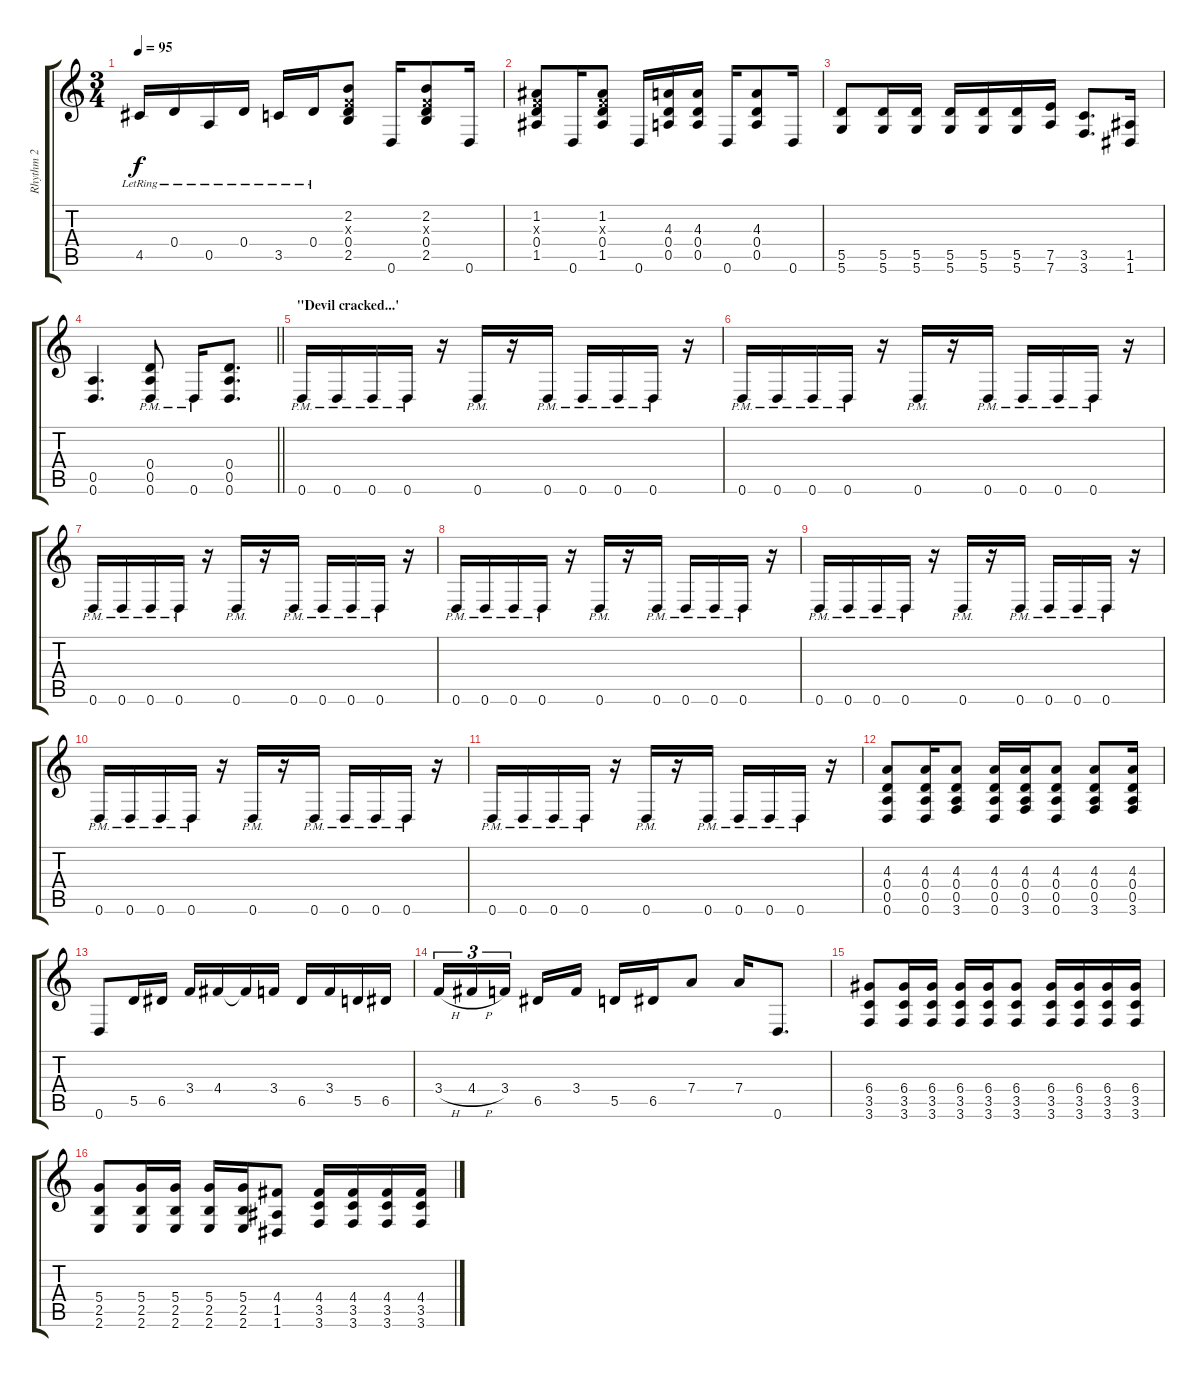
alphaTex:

\track ("Rhythm 2" "Rhythm 2") {instrument distortionguitar}
\staff {score tabs}
\tuning (E4 A3 F3 D3 A2 D2) {hide}
\ts (3 4)
\tempo 95
\clef g2
\ks c
4.5{lr}.16{dy f} 0.4{lr}.16 0.5{lr}.16 0.4{lr}.16 3.5{lr}.16 0.4{lr}.16 (2.2 0.3{x} 0.4 2.5).8 0.6.16 (2.2 0.3{x} 0.4 2.5).8 0.6.16 |
(1.2 0.3{x} 0.4 1.5).8 0.6.16 (1.2 0.3{x} 0.4 1.5).8 0.6.16 (4.3 0.4 0.5).16 (4.3 0.4 0.5).16 0.6.16 (4.3 0.4 0.5).8 0.6.16 |
(5.5 5.6).8 (5.5 5.6).16 (5.5 5.6).16 (5.5 5.6).16 (5.5 5.6).16 (5.5 5.6).16 (7.5 7.6).16 (3.5 3.6).8{d} (1.5 1.6).16 |
\barLineRight lightlight
(0.5 0.6).4{d} (0.4{pm} 0.5{pm} 0.6{pm}).8 0.6{pm}.16 (0.4 0.5 0.6).8{d} |
\section ("" "\"Devil cracked...'")
0.6{pm}.16 0.6{pm}.16 0.6{pm}.16 0.6{pm}.16 r.16 0.6{pm}.16 r.16 0.6{pm}.16 0.6{pm}.16 0.6{pm}.16 0.6{pm}.16 r.16 |
0.6{pm}.16 0.6{pm}.16 0.6{pm}.16 0.6{pm}.16 r.16 0.6{pm}.16 r.16 0.6{pm}.16 0.6{pm}.16 0.6{pm}.16 0.6{pm}.16 r.16 |
0.6{pm}.16 0.6{pm}.16 0.6{pm}.16 0.6{pm}.16 r.16 0.6{pm}.16 r.16 0.6{pm}.16 0.6{pm}.16 0.6{pm}.16 0.6{pm}.16 r.16 |
0.6{pm}.16 0.6{pm}.16 0.6{pm}.16 0.6{pm}.16 r.16 0.6{pm}.16 r.16 0.6{pm}.16 0.6{pm}.16 0.6{pm}.16 0.6{pm}.16 r.16 |
0.6{pm}.16 0.6{pm}.16 0.6{pm}.16 0.6{pm}.16 r.16 0.6{pm}.16 r.16 0.6{pm}.16 0.6{pm}.16 0.6{pm}.16 0.6{pm}.16 r.16 |
0.6{pm}.16 0.6{pm}.16 0.6{pm}.16 0.6{pm}.16 r.16 0.6{pm}.16 r.16 0.6{pm}.16 0.6{pm}.16 0.6{pm}.16 0.6{pm}.16 r.16 |
0.6{pm}.16 0.6{pm}.16 0.6{pm}.16 0.6{pm}.16 r.16 0.6{pm}.16 r.16 0.6{pm}.16 0.6{pm}.16 0.6{pm}.16 0.6{pm}.16 r.16 |
(4.3 0.4 0.5 0.6).8 (4.3 0.4 0.5 0.6).16 (4.3 0.4 0.5 3.6).8 (4.3 0.4 0.5 0.6).16 (4.3 0.4 0.5 3.6).16 (4.3 0.4 0.5 0.6).8 (4.3 0.4 0.5 3.6).8 (4.3 0.4 0.5 3.6).16 |
0.6.8 5.5.16 6.5.16 3.4.16 4.4.16 4.4{t}.16 3.4.16 6.5.16 3.4.16 5.5.16 6.5.16 |
3.4{h}.16{tu (3 2)} 4.4{h}.16{tu (3 2)} 3.4.16{tu (3 2) beam splitsecondary} 6.5.16 3.4.16 5.5.16 6.5.16 7.4.8 7.4.16 0.6.8{d} |
(6.4 3.5 3.6).8 (6.4 3.5 3.6).16 (6.4 3.5 3.6).16 (6.4 3.5 3.6).16 (6.4 3.5 3.6).16 (6.4 3.5 3.6).8 (6.4 3.5 3.6).16 (6.4 3.5 3.6).16 (6.4 3.5 3.6).16 (6.4 3.5 3.6).16 |
(5.4 2.5 2.6).8 (5.4 2.5 2.6).16 (5.4 2.5 2.6).16 (5.4 2.5 2.6).16 (5.4 2.5 2.6).16 (4.4 1.5 1.6).8 (4.4 3.5 3.6).16 (4.4 3.5 3.6).16 (4.4 3.5 3.6).16 (4.4 3.5 3.6).16
